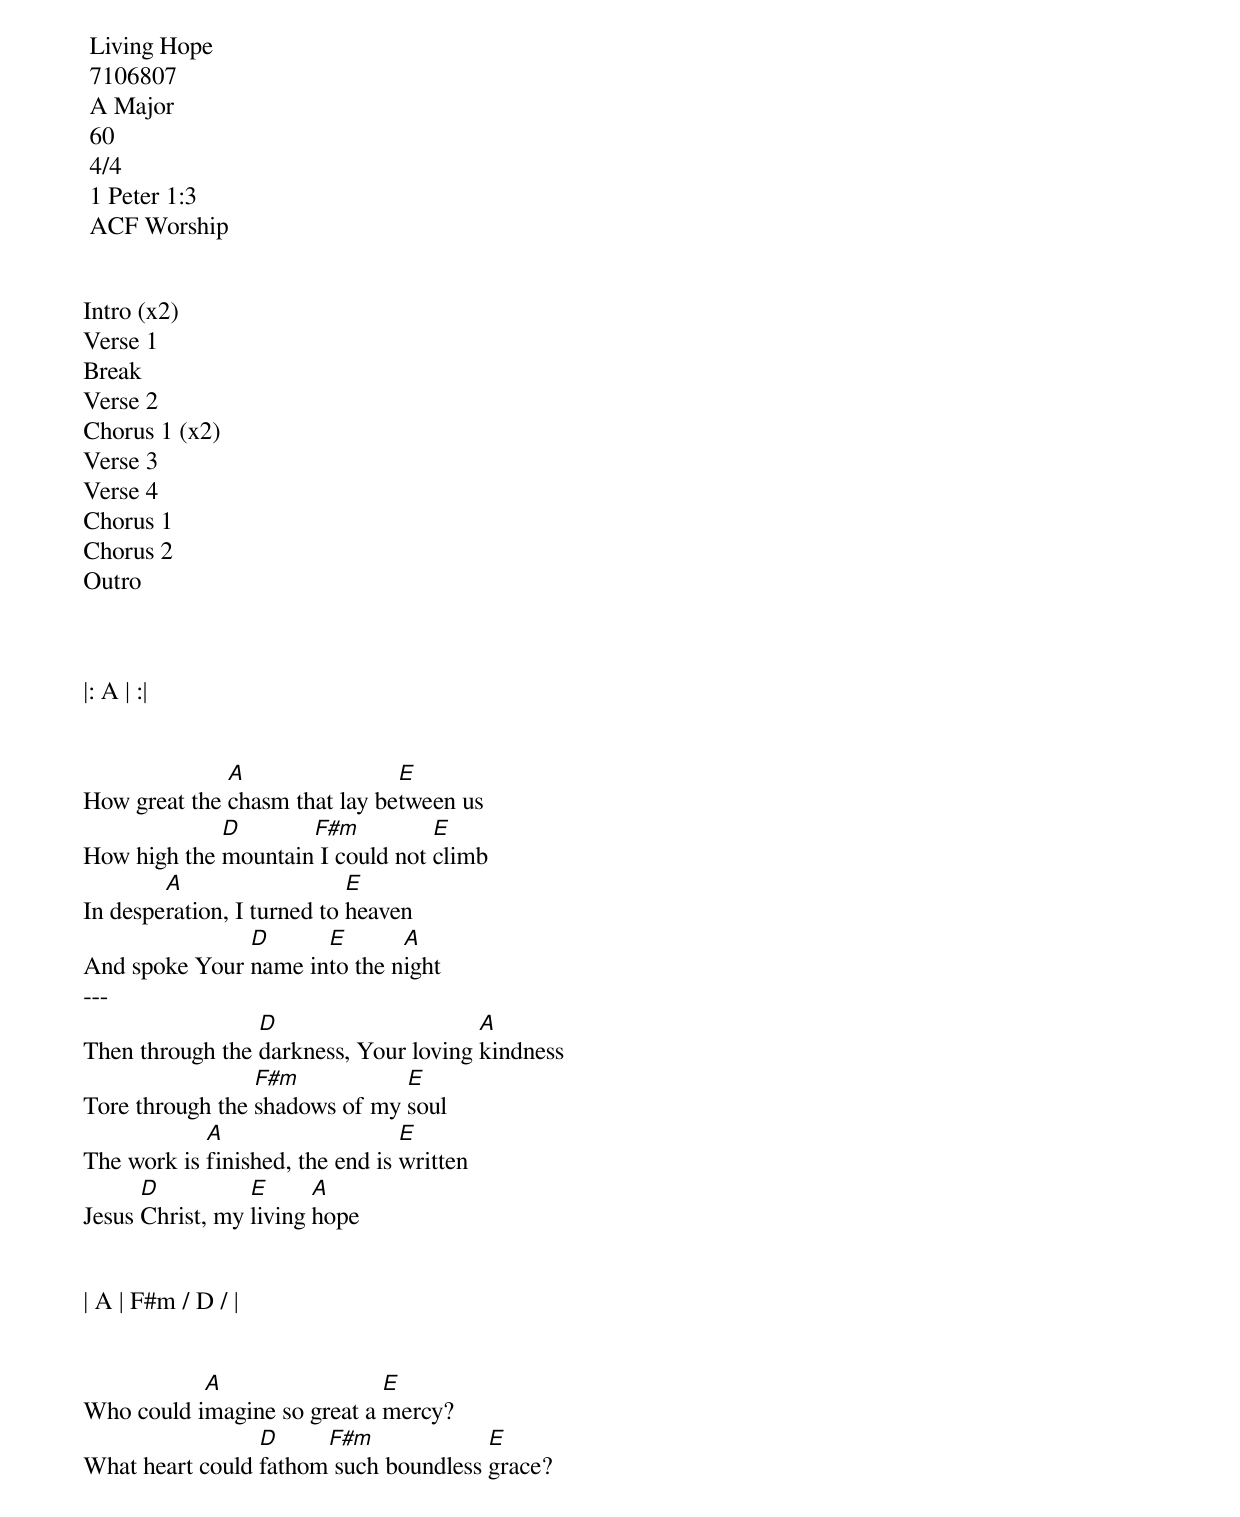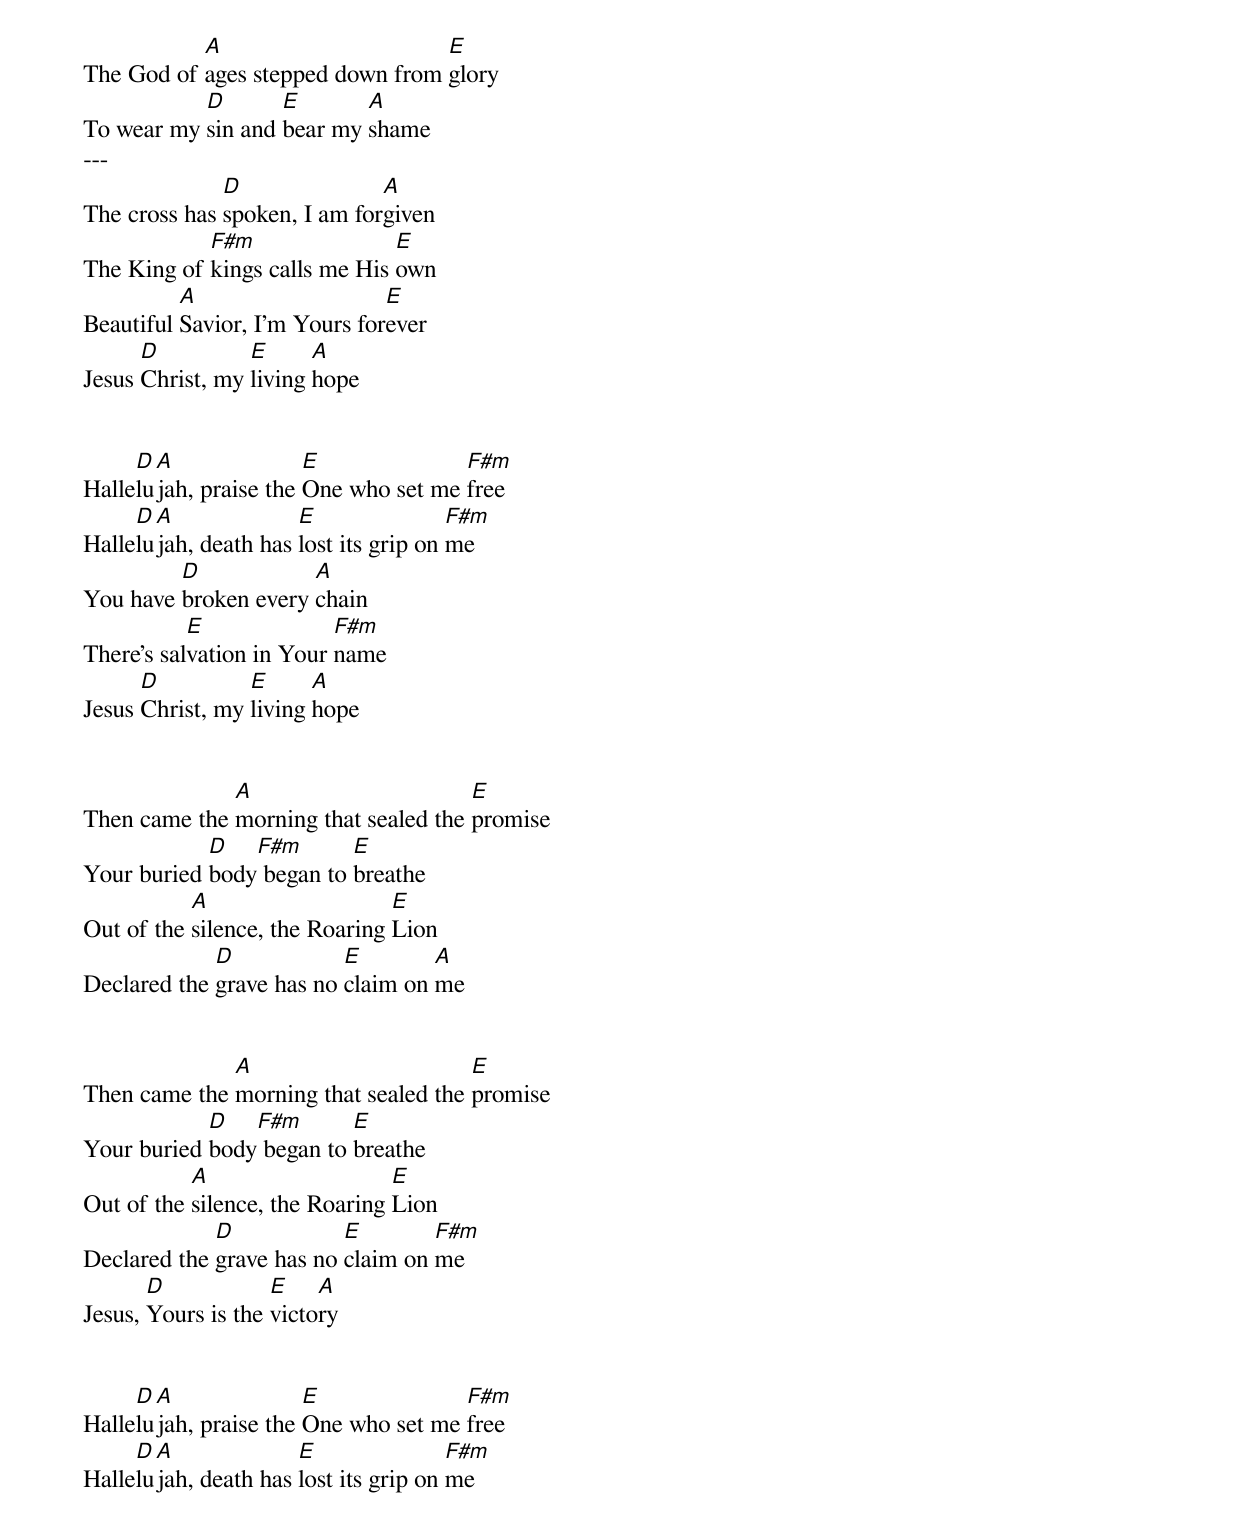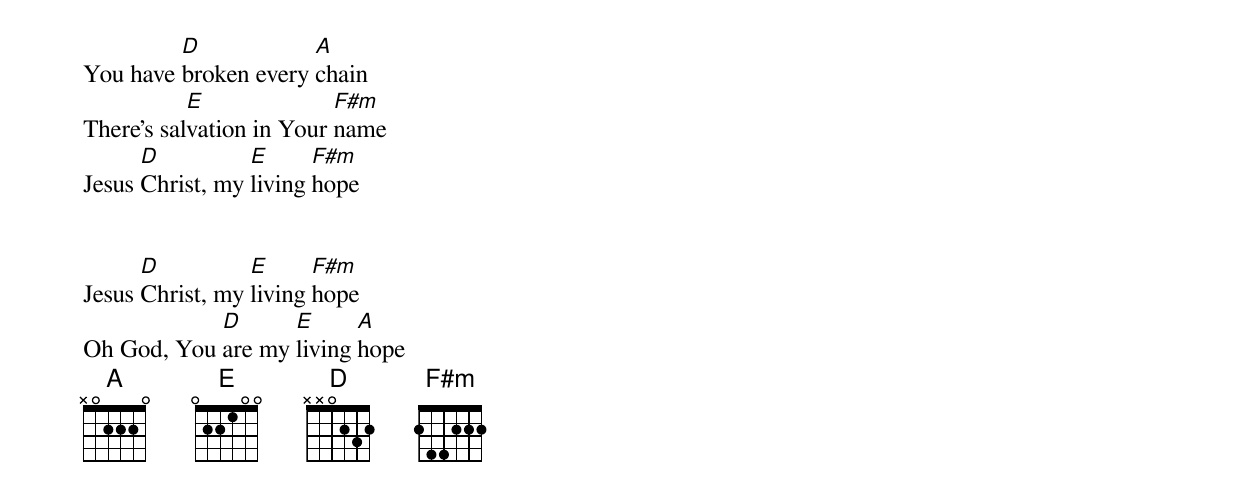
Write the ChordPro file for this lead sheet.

<song> Living Hope
<ccli> 7106807
<key> A Major
<bpm> 60
<signature> 4/4
<verse> 1 Peter 1:3
<arranger> ACF Worship

<order>
Intro (x2)
Verse 1
Break
Verse 2
Chorus 1 (x2)
Verse 3
Verse 4
Chorus 1
Chorus 2
Outro


<Intro>
|: A | :|

<Verse 1>
How great the [A]chasm that lay be[E]tween us
How high the [D]mountain[F#m] I could not [E]climb
In despe[A]ration, I turned to [E]heaven
And spoke Your [D]name in[E]to the n[A]ight
---
Then through the [D]darkness, Your loving [A]kindness
Tore through the [F#m]shadows of my [E]soul
The work is [A]finished, the end is [E]written
Jesus [D]Christ, my [E]living [A]hope

<Break>
| A | F#m / D / |

<Verse 2>
Who could i[A]magine so great a [E]mercy?
What heart could [D]fathom[F#m] such boundless [E]grace?
The God of [A]ages stepped down from [E]glory
To wear my [D]sin and [E]bear my [A]shame
---
The cross has [D]spoken, I am for[A]given
The King of [F#m]kings calls me His [E]own
Beautiful [A]Savior, I'm Yours for[E]ever
Jesus [D]Christ, my [E]living [A]hope

<Chorus 1>
Halle[D]lu[A]jah, praise the [E]One who set me [F#m]free
Halle[D]lu[A]jah, death has [E]lost its grip on [F#m]me
You have [D]broken every [A]chain
There's sal[E]vation in Your [F#m]name
Jesus [D]Christ, my [E]living [A]hope

<Verse 3>
Then came the [A]morning that sealed the [E]promise
Your buried [D]body[F#m] began to [E]breathe
Out of the [A]silence, the Roaring [E]Lion
Declared the [D]grave has no [E]claim on [A]me

<Verse 4>
Then came the [A]morning that sealed the [E]promise
Your buried [D]body[F#m] began to [E]breathe
Out of the [A]silence, the Roaring [E]Lion
Declared the [D]grave has no [E]claim on [F#m]me
Jesus, [D]Yours is the [E]victo[A]ry

<Chorus 2>
Halle[D]lu[A]jah, praise the [E]One who set me [F#m]free
Halle[D]lu[A]jah, death has [E]lost its grip on [F#m]me
You have [D]broken every [A]chain
There's sal[E]vation in Your [F#m]name
Jesus [D]Christ, my [E]living [F#m]hope

<Outro>
Jesus [D]Christ, my [E]living [F#m]hope
Oh God, You [D]are my [E]living [A]hope
